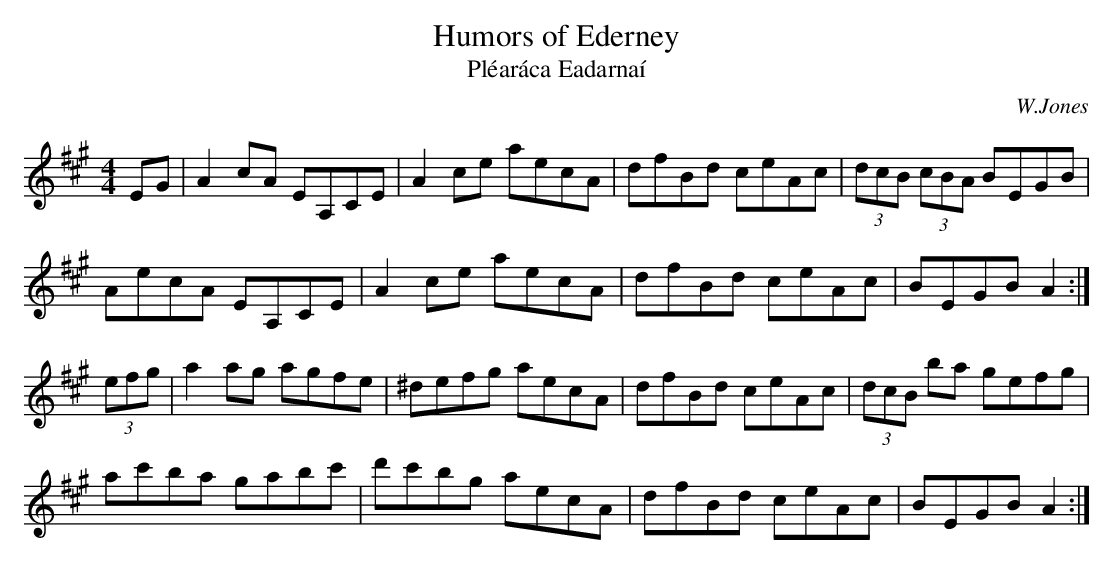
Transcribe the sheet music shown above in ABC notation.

X:1
T: Humors of Ederney
T: Pl\'ear\'aca Eadarna\'i
C: W.Jones
L: 1/8
M: 4/4
K: A
EG|A2 cA EA,CE|A2 ce aecA|dfBd ceAc|(3dcB (3cBA BEGB|
AecA EA,CE|A2 ce aecA|dfBd ceAc|BEGB A2 :|
(3efg|a2 ag agfe|^defg aecA|dfBd ceAc|(3dcB ba gefg|
ac'ba gabc'|d'c'bg aecA|dfBd ceAc|BEGB A2 :|
